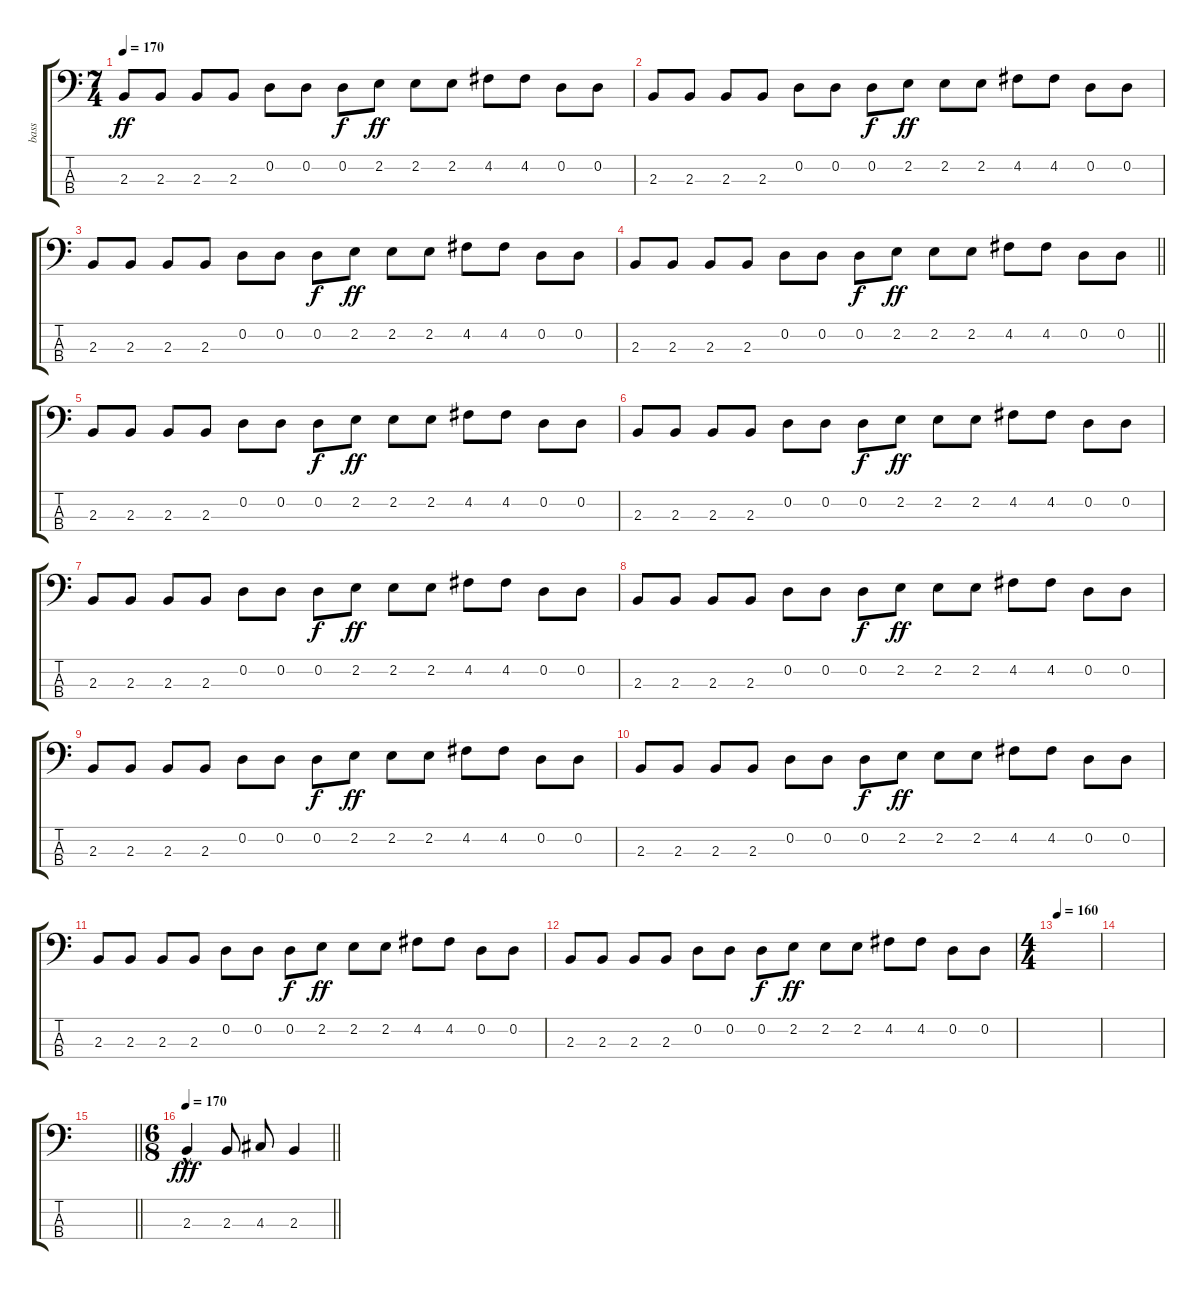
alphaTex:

\track ("bass" "bass") {instrument electricbassfinger}
\staff {score tabs}
\tuning (G2 D2 A1 E1) {hide}
\ts (7 4)
\tempo 170
\clef f4
\ks c
2.3.8{dy ff} 2.3.8 2.3.8 2.3.8 0.2.8 0.2.8 0.2.8{dy f} 2.2.8{dy ff} 2.2.8 2.2.8 4.2.8 4.2.8 0.2.8 0.2.8 |
2.3.8 2.3.8 2.3.8 2.3.8 0.2.8 0.2.8 0.2.8{dy f} 2.2.8{dy ff} 2.2.8 2.2.8 4.2.8 4.2.8 0.2.8 0.2.8 |
2.3.8 2.3.8 2.3.8 2.3.8 0.2.8 0.2.8 0.2.8{dy f} 2.2.8{dy ff} 2.2.8 2.2.8 4.2.8 4.2.8 0.2.8 0.2.8 |
\barLineRight lightlight
2.3.8 2.3.8 2.3.8 2.3.8 0.2.8 0.2.8 0.2.8{dy f} 2.2.8{dy ff} 2.2.8 2.2.8 4.2.8 4.2.8 0.2.8 0.2.8 |
2.3.8 2.3.8 2.3.8 2.3.8 0.2.8 0.2.8 0.2.8{dy f} 2.2.8{dy ff} 2.2.8 2.2.8 4.2.8 4.2.8 0.2.8 0.2.8 |
2.3.8 2.3.8 2.3.8 2.3.8 0.2.8 0.2.8 0.2.8{dy f} 2.2.8{dy ff} 2.2.8 2.2.8 4.2.8 4.2.8 0.2.8 0.2.8 |
2.3.8 2.3.8 2.3.8 2.3.8 0.2.8 0.2.8 0.2.8{dy f} 2.2.8{dy ff} 2.2.8 2.2.8 4.2.8 4.2.8 0.2.8 0.2.8 |
2.3.8 2.3.8 2.3.8 2.3.8 0.2.8 0.2.8 0.2.8{dy f} 2.2.8{dy ff} 2.2.8 2.2.8 4.2.8 4.2.8 0.2.8 0.2.8 |
2.3.8 2.3.8 2.3.8 2.3.8 0.2.8 0.2.8 0.2.8{dy f} 2.2.8{dy ff} 2.2.8 2.2.8 4.2.8 4.2.8 0.2.8 0.2.8 |
2.3.8 2.3.8 2.3.8 2.3.8 0.2.8 0.2.8 0.2.8{dy f} 2.2.8{dy ff} 2.2.8 2.2.8 4.2.8 4.2.8 0.2.8 0.2.8 |
2.3.8 2.3.8 2.3.8 2.3.8 0.2.8 0.2.8 0.2.8{dy f} 2.2.8{dy ff} 2.2.8 2.2.8 4.2.8 4.2.8 0.2.8 0.2.8 |
2.3.8 2.3.8 2.3.8 2.3.8 0.2.8 0.2.8 0.2.8{dy f} 2.2.8{dy ff} 2.2.8 2.2.8 4.2.8 4.2.8 0.2.8 0.2.8 |
\ts (4 4)
\tempo 160
|
|
\barLineRight lightlight
|
\ts (6 8)
\tempo 170
\barLineRight lightlight
2.3{hac}.4{dy fff} 2.3.8 4.3.8 2.3.4
